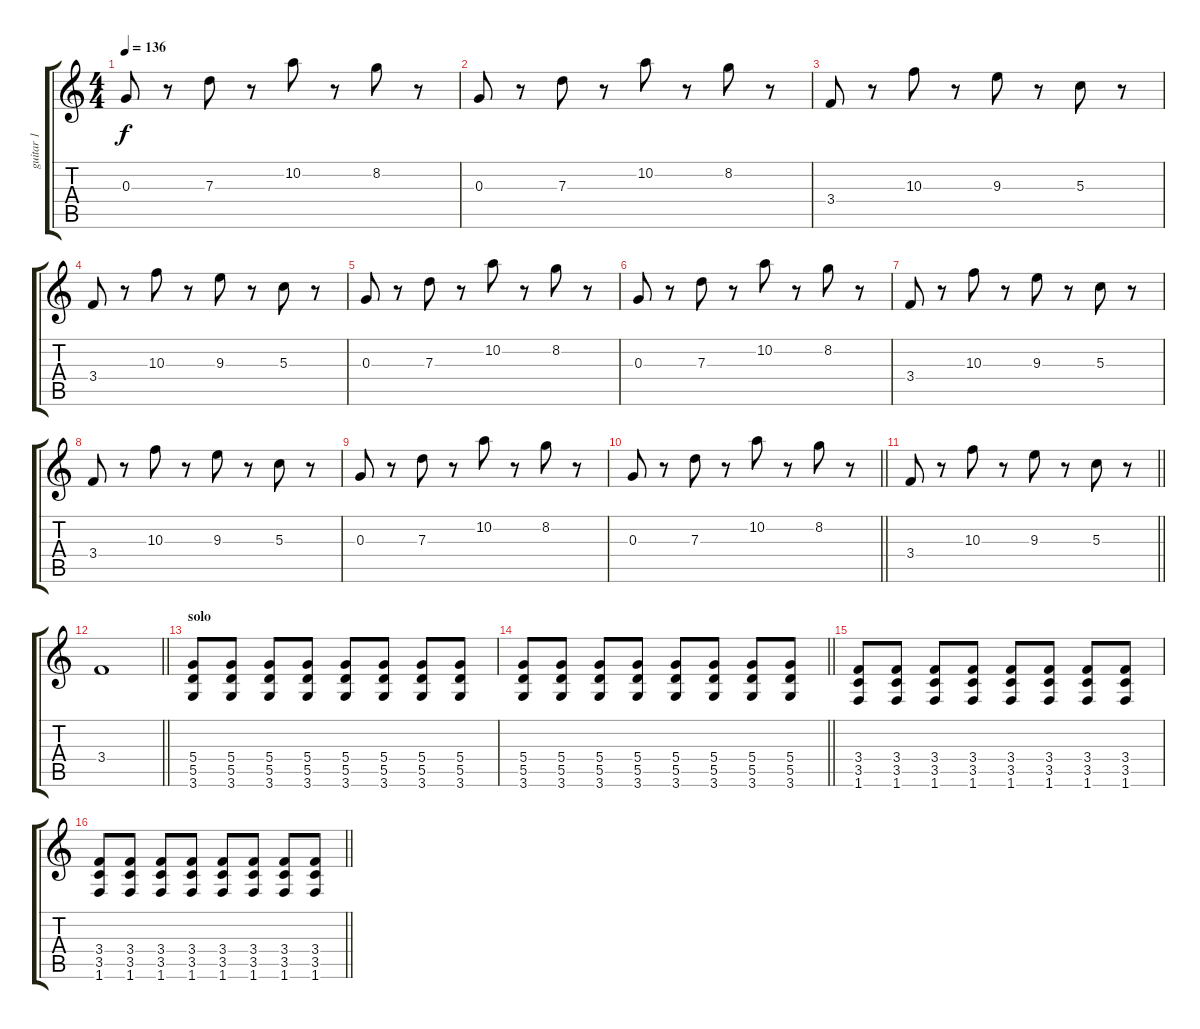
\track ("guitar 1" "guitar 1") {instrument electricguitarclean}
\staff {score tabs}
\tuning (E4 B3 G3 D3 A2 E2) {hide}
\ts (4 4)
\tempo 136
\clef g2
\ks c
0.3.8{dy f} r.8 7.3.8 r.8 10.2.8 r.8 8.2.8 r.8 |
0.3.8 r.8 7.3.8 r.8 10.2.8 r.8 8.2.8 r.8 |
3.4.8 r.8 10.3.8 r.8 9.3.8 r.8 5.3.8 r.8 |
3.4.8 r.8 10.3.8 r.8 9.3.8 r.8 5.3.8 r.8 |
0.3.8 r.8 7.3.8 r.8 10.2.8 r.8 8.2.8 r.8 |
0.3.8 r.8 7.3.8 r.8 10.2.8 r.8 8.2.8 r.8 |
3.4.8 r.8 10.3.8 r.8 9.3.8 r.8 5.3.8 r.8 |
3.4.8 r.8 10.3.8 r.8 9.3.8 r.8 5.3.8 r.8 |
0.3.8 r.8 7.3.8 r.8 10.2.8 r.8 8.2.8 r.8 |
\barLineRight lightlight
0.3.8 r.8 7.3.8 r.8 10.2.8 r.8 8.2.8 r.8 |
\barLineRight lightlight
3.4.8 r.8 10.3.8 r.8 9.3.8 r.8 5.3.8 r.8 |
\barLineRight lightlight
3.4.1 |
\section ("" "solo")
(5.4 5.5 3.6).8{volume 11} (5.4 5.5 3.6).8 (5.4 5.5 3.6).8 (5.4 5.5 3.6).8 (5.4 5.5 3.6).8 (5.4 5.5 3.6).8 (5.4 5.5 3.6).8 (5.4 5.5 3.6).8 |
\barLineRight lightlight
(5.4 5.5 3.6).8 (5.4 5.5 3.6).8 (5.4 5.5 3.6).8 (5.4 5.5 3.6).8 (5.4 5.5 3.6).8 (5.4 5.5 3.6).8 (5.4 5.5 3.6).8 (5.4 5.5 3.6).8 |
(3.4 3.5 1.6).8 (3.4 3.5 1.6).8 (3.4 3.5 1.6).8 (3.4 3.5 1.6).8 (3.4 3.5 1.6).8 (3.4 3.5 1.6).8 (3.4 3.5 1.6).8 (3.4 3.5 1.6).8 |
\barLineRight lightlight
(3.4 3.5 1.6).8 (3.4 3.5 1.6).8 (3.4 3.5 1.6).8 (3.4 3.5 1.6).8 (3.4 3.5 1.6).8 (3.4 3.5 1.6).8 (3.4 3.5 1.6).8 (3.4 3.5 1.6).8
